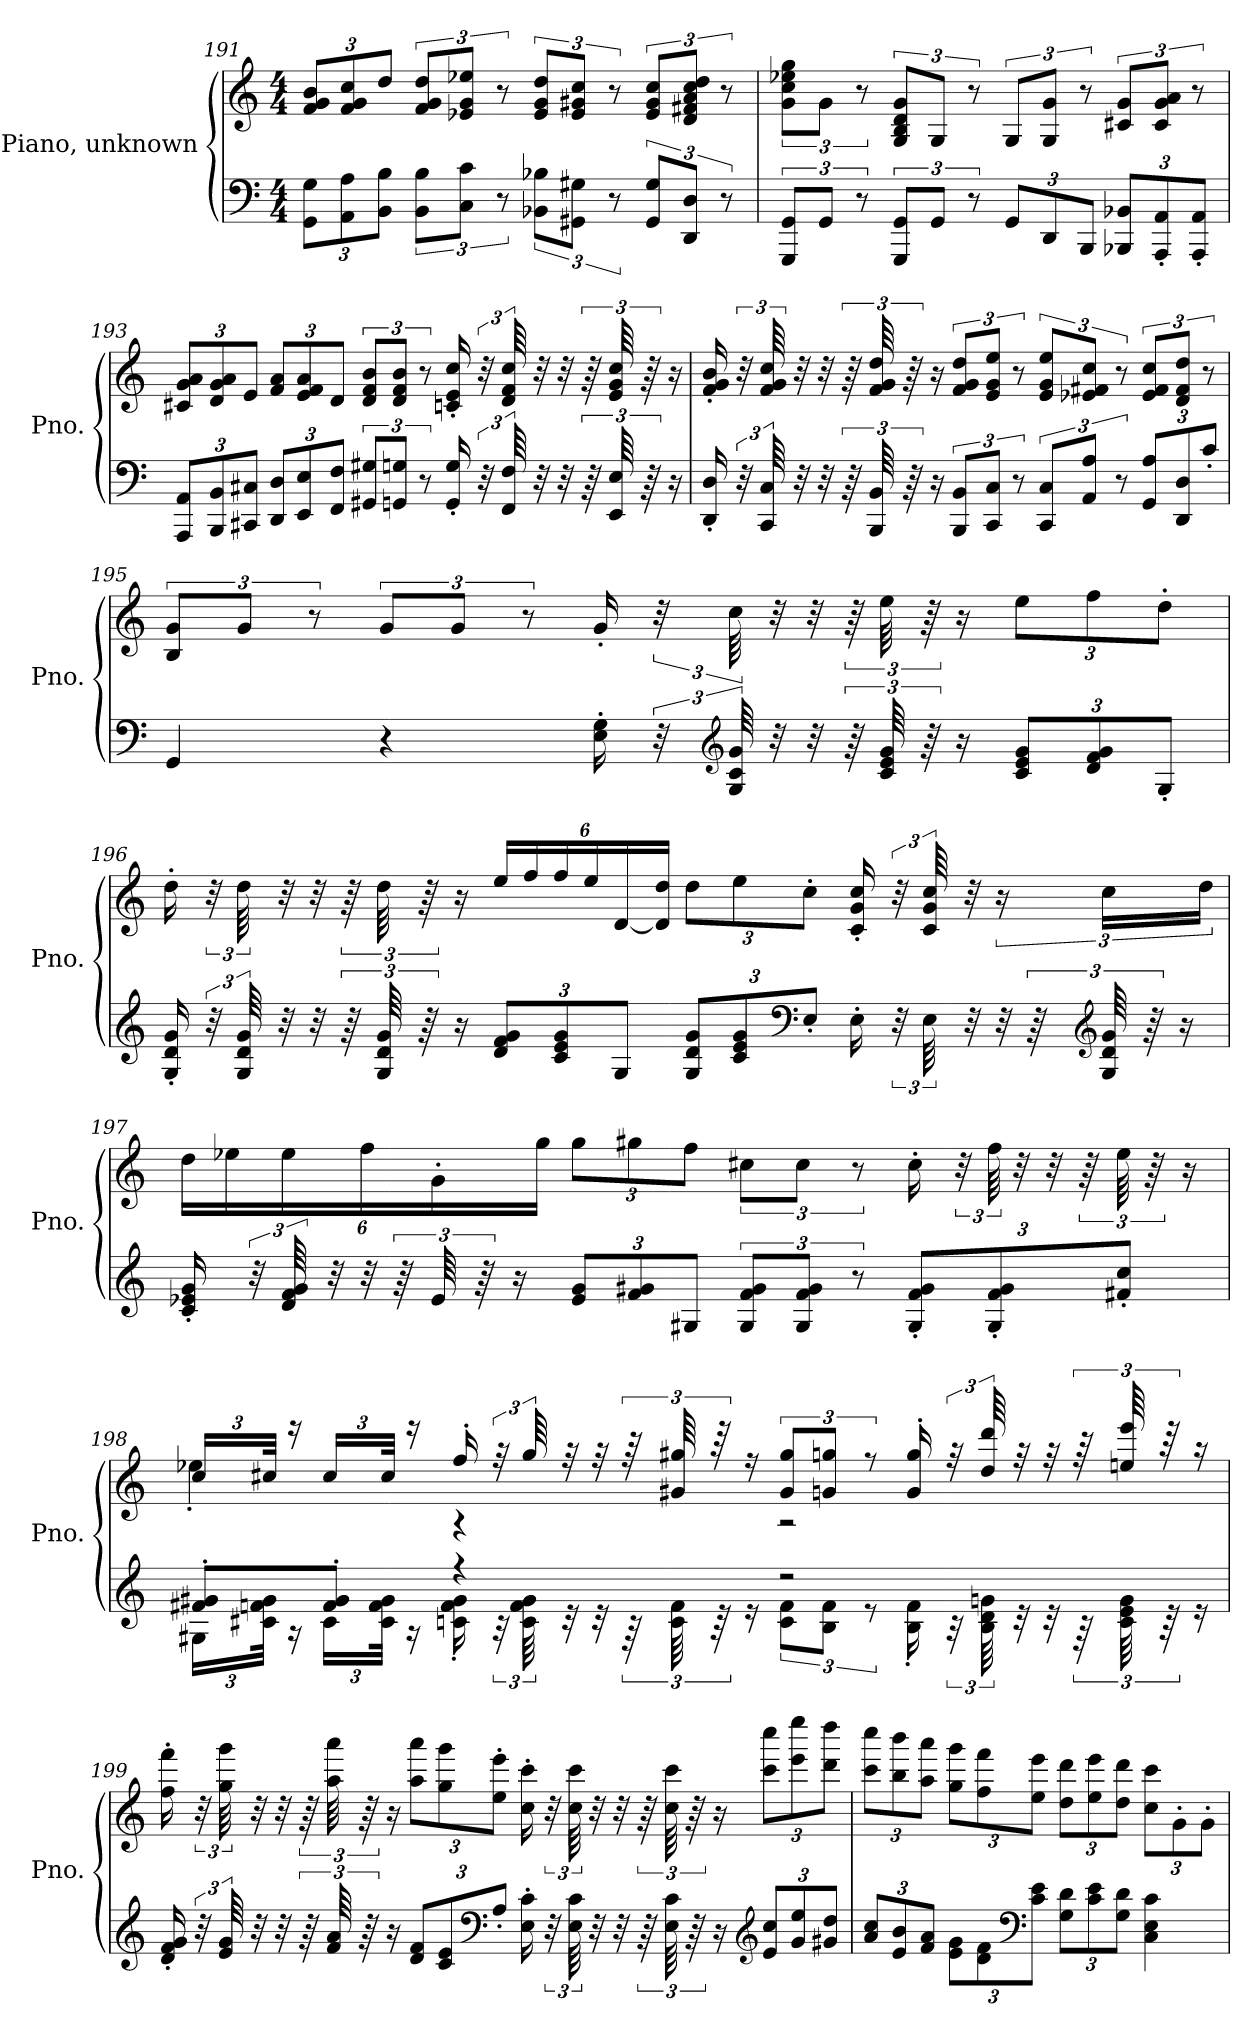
**kern	**kern
*part1	*part1
*staff2	*staff1
*I"Piano, unknown	*
*I'Pno.	*
*clefF4	*clefG2
*k[]	*k[]
*M4/4	*M4/4
*Xbrackettup	*Xbrackettup
=191	=191
12GG\ 12G\L	12f/ 12g/ 12b/L
12AA\ 12A\	12f/ 12g/ 12cc/
12BB\ 12B\J	12dd/J
*brackettup	*brackettup
12BB\ 12B\L	12f/ 12g/ 12dd/L
12C\ 12c\J	12e-X/ 12g/ 12ee-X/J
12r	12r
12BB-X\ 12B-X\L	12e-/ 12g/ 12dd/L
12GG#X\ 12G#X\J	12e-/ 12g#X/ 12cc/J
12r	12r
12GG#/ 12G#/L	12e-/ 12g#/ 12cc/L
12DD/ 12D/J	12d/ 12f#X/ 12a/ 12cc/ 12dd/J
12r	12r
!!LO:PB:g=z
=192	=192
12GGG/ 12GG/L	12g\ 12cc\ 12ee-X\ 12gg\L
12GG/J	12g\J
12r	12r
12GGG/ 12GG/L	12G/ 12B/ 12d/ 12g/L
12GG/J	12G/J
12r	12r
*Xbrackettup	*
12GG/L	12G/L
12DD/	12G/ 12g/J
12BBB/J	12r
12BBB-X/ 12BB-X/L	12c#X/ 12g/L
12AAA/' 12AA/'	12c#/ 12g/ 12a/J
12AAA/' 12AA/'J	12r
=193	=193
*	*Xbrackettup
12AAA/ 12AA/L	12c#X/ 12g/ 12a/L
12BBB/ 12BB/	12d/ 12g/ 12a/
12CC#X/ 12C#X/J	12e/J
12DD/ 12D/L	12f/ 12a/L
12EE/ 12E/	12e/ 12f/ 12a/
12FF/ 12F/J	12d/J
*brackettup	*brackettup
12GG#X/ 12G#X/L	12d/ 12f/ 12b/L
12GGn/ 12Gn/J	12d/ 12f/ 12b/J
12r	12r
16GG/' 16G/'	16cn/' 16e/' 16cc/'
48r	48r
96FF/ 96F/	96d/ 96f/ 96cc/
32r	32r
32r	32r
96r	96r
96EE/ 96E/	96e/ 96g/ 96cc/
96r	96r
16r	16r
!!LO:LB:g=z
=194	=194
16DD/' 16D/'	16f/' 16g/' 16b/'
48r	48r
96CC/ 96C/	96f/ 96g/ 96cc/
32r	32r
32r	32r
96r	96r
96BBB/ 96BB/	96f/ 96g/ 96dd/
96r	96r
16r	16r
12BBB/ 12BB/L	12f/ 12g/ 12dd/L
12CC/ 12C/J	12e/ 12g/ 12ee/J
12r	12r
12CC/ 12C/L	12e/ 12g/ 12ee/L
12AA/ 12A/J	12e-X/ 12f#X/ 12cc/J
12r	12r
*Xbrackettup	*
12GG/ 12A/L	12e-/ 12f#/ 12cc/L
12DD/ 12D/	12d/ 12f#/ 12dd/J
12c'/J	12r
=195	=195
4GG/	12B/ 12g/L
.	12g/J
.	12r
4r	12g/L
.	12g/J
.	12r
16E\' 16G\'	16g'/
*brackettup	*
48r	48r
*clefG2	*
96G/ 96c/ 96g/	96cc\
32r	32r
32r	32r
96r	96r
96c/ 96e/ 96g/	96ee\
96r	96r
16r	16r
*Xbrackettup	*Xbrackettup
12c/ 12e/ 12g/L	12ee\L
12d/ 12f/ 12g/	12ff\
12G'/J	12dd'\J
!!LO:LB:g=z
=196	=196
16G/' 16d/' 16g/'	16dd'\
*brackettup	*brackettup
48r	48r
96G/ 96d/ 96g/	96dd\
32r	32r
32r	32r
96r	96r
96G/ 96d/ 96g/	96dd\
96r	96r
16r	16r
*Xbrackettup	*Xbrackettup
12d/ 12f/ 12g/L	24ee/LL
.	24ff/
12c/ 12e/ 12g/	24ff/
.	24ee/
12G/J	[24d/
.	24d/] 24dd/JJ
12G/ 12d/ 12g/L	12dd\L
12c/ 12e/ 12g/	12ee\
*clefF4	*
12E'/J	12cc'\J
16E'\	16c/' 16g/' 16cc/'
*brackettup	*brackettup
48r	48r
96E\	96c/ 96g/ 96cc/
32r	32r
32r	24r
96r	.
*clefG2	*
96G/ 96d/ 96g/	24cc\LL
96r	.
16r	.
.	24dd\JJ
!!LO:LB:g=z
=197	=197
*	*Xbrackettup
16c/' 16e-X/' 16g/'	24dd\LL
.	24ee-X\
48r	.
96d/ 96f/ 96g/	24ee-\
32r	.
32r	24ff\
96r	.
96e-/	24g'\
96r	.
16r	.
.	24gg\JJ
*Xbrackettup	*
12e-/ 12g/L	12gg\L
12f/ 12g#X/	12gg#X\
12G#X/J	12ff\J
*brackettup	*brackettup
12G#/ 12f/ 12g#/L	12cc#X\L
12G#/ 12f/ 12g#/J	12cc#\J
12r	12r
*Xbrackettup	*
12G#/' 12f/' 12g#/'L	16cc#'\
.	48r
12G#/' 12f/' 12g#/'	96ff\
.	32r
.	32r
.	96r
12f#X/' 12cc/'J	96ee-\
.	96r
.	16r
!!LO:LB:g=z
=198	=198
*^	*
*	*	*Xbrackettup
*	*	*^
8f#X/' 8g#X/'L	24G#X\LL	24cc/LL	4ee-X'\
.	48c#X\ 48fn\ 48g#\JJk	48cc#X/JJk	.
.	16r	16r	.
8f/' 8g#/'J	24c#\LL	24cc#/LL	.
.	48c#\ 48f\ 48g#\JJk	48cc#/JJk	.
.	16r	16r	.
4r	16cn\' 16f\' 16g#\'	16ff'/	4r
*	*brackettup	*brackettup	*
.	48r	48r	.
.	96c\ 96f\ 96g#\	96gg/	.
.	32r	32r	.
.	32r	32r	.
.	96r	96r	.
.	96c\ 96f\	96g#X/ 96gg#X/	.
.	96r	96r	.
.	16r	16r	.
2r	12c\ 12f\L	12g#/ 12gg#/L	2r
.	12B\ 12f\J	12gn/ 12ggn/J	.
.	12r	12r	.
.	16B\' 16f\'	16g/' 16gg/'	.
.	48r	48r	.
.	96B\ 96d\ 96gn\	96dd/ 96ddd/	.
.	32r	32r	.
.	32r	32r	.
.	96r	96r	.
.	96c\ 96e\ 96g\	96een/ 96eee/	.
.	96r	96r	.
.	16r	16r	.
*v	*v	*	*
*	*v	*v
!!LO:LB:g=z
=199	=199
16d/' 16f/' 16g/'	16ff\' 16fff\'
48r	48r
96e/ 96g/	96gg\ 96ggg\
32r	32r
32r	32r
96r	96r
96f/ 96a/	96aa\ 96aaa\
96r	96r
16r	16r
*Xbrackettup	*Xbrackettup
12d/ 12f/L	12aa\ 12aaa\L
12c/ 12e/	12gg\ 12ggg\
*clefF4	*
12A'/J	12ee\' 12eee\'J
16E\' 16c\'	16cc\' 16ccc\'
*brackettup	*brackettup
48r	48r
96E\ 96c\	96cc\ 96ccc\
32r	32r
32r	32r
96r	96r
96E\ 96c\	96cc\ 96ccc\
96r	96r
16r	16r
*clefG2	*
*Xbrackettup	*Xbrackettup
12e/ 12cc/L	12ccc\ 12cccc\L
12g/ 12ee/	12eee\ 12eeee\
12g#X/ 12dd/J	12ddd\ 12dddd\J
!!LO:PB:g=z
=200	=200
12a/ 12cc/L	12ccc\ 12cccc\L
12e/ 12b/	12bb\ 12bbb\
12f/ 12a/J	12aa\ 12aaa\J
12e\ 12g\L	12gg\ 12ggg\L
12d\ 12f\	12ff\ 12fff\
*clefF4	*
12c\ 12e\J	12ee\ 12eee\J
12G\ 12d\L	12dd\ 12ddd\L
12c\ 12e\	12ee\ 12eee\
12G\ 12d\J	12dd\ 12ddd\J
4C\ 4E\ 4c\	12cc\ 12ccc\L
.	12g'\
.	12g'\J
=	=
*-	*-
